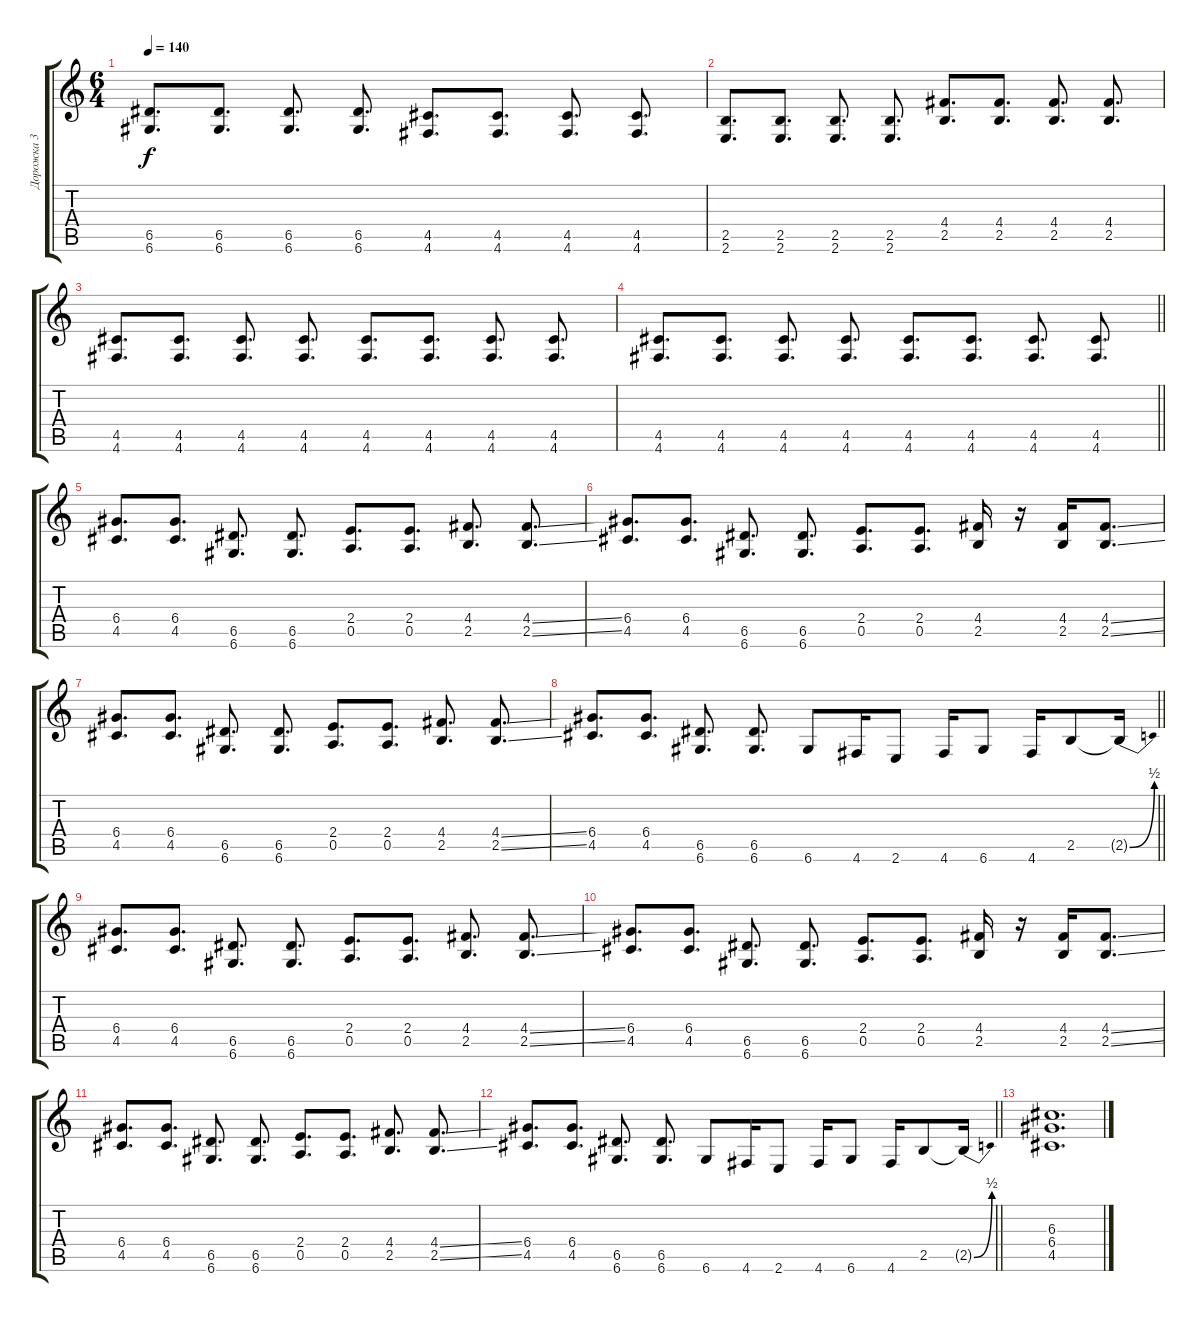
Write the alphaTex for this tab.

\track ("Дорожка 3" "Дорожка 3") {instrument distortionguitar}
\staff {score tabs}
\tuning (E4 B3 G3 D3 A2 D2) {hide}
\ts (6 4)
\tempo 140
\clef g2
\ks c
(6.5 6.6).8{d dy f} (6.5 6.6).8{d} (6.5 6.6).8{d} (6.5 6.6).8{d} (4.5 4.6).8{d} (4.5 4.6).8{d} (4.5 4.6).8{d} (4.5 4.6).8{d} |
(2.5 2.6).8{d} (2.5 2.6).8{d} (2.5 2.6).8{d} (2.5 2.6).8{d} (4.4 2.5).8{d} (4.4 2.5).8{d} (4.4 2.5).8{d} (4.4 2.5).8{d} |
(4.5 4.6).8{d} (4.5 4.6).8{d} (4.5 4.6).8{d} (4.5 4.6).8{d} (4.5 4.6).8{d} (4.5 4.6).8{d} (4.5 4.6).8{d} (4.5 4.6).8{d} |
\barLineRight lightlight
(4.5 4.6).8{d} (4.5 4.6).8{d} (4.5 4.6).8{d} (4.5 4.6).8{d} (4.5 4.6).8{d} (4.5 4.6).8{d} (4.5 4.6).8{d} (4.5 4.6).8{d} |
(6.4 4.5).8{d} (6.4 4.5).8{d} (6.5 6.6).8{d} (6.5 6.6).8{d} (2.4 0.5).8{d} (2.4 0.5).8{d} (4.4 2.5).8{d} (4.4{ss} 2.5{ss}).8{d} |
(6.4 4.5).8{d} (6.4 4.5).8{d} (6.5 6.6).8{d} (6.5 6.6).8{d} (2.4 0.5).8{d} (2.4 0.5).8{d} (4.4 2.5).16 r.16 (4.4 2.5).16 (4.4{ss} 2.5{ss}).8{d} |
(6.4 4.5).8{d} (6.4 4.5).8{d} (6.5 6.6).8{d} (6.5 6.6).8{d} (2.4 0.5).8{d} (2.4 0.5).8{d} (4.4 2.5).8{d} (4.4{ss} 2.5{ss}).8{d} |
\barLineRight lightlight
(6.4 4.5).8{d} (6.4 4.5).8{d} (6.5 6.6).8{d} (6.5 6.6).8{d} 6.6.8 4.6.16 2.6.8 4.6.16 6.6.8 4.6.16 2.5.8 2.5{be (bend 0 0 60 2) t}.16 |
(6.4 4.5).8{d} (6.4 4.5).8{d} (6.5 6.6).8{d} (6.5 6.6).8{d} (2.4 0.5).8{d} (2.4 0.5).8{d} (4.4 2.5).8{d} (4.4{ss} 2.5{ss}).8{d} |
(6.4 4.5).8{d} (6.4 4.5).8{d} (6.5 6.6).8{d} (6.5 6.6).8{d} (2.4 0.5).8{d} (2.4 0.5).8{d} (4.4 2.5).16 r.16 (4.4 2.5).16 (4.4{ss} 2.5{ss}).8{d} |
(6.4 4.5).8{d} (6.4 4.5).8{d} (6.5 6.6).8{d} (6.5 6.6).8{d} (2.4 0.5).8{d} (2.4 0.5).8{d} (4.4 2.5).8{d} (4.4{ss} 2.5{ss}).8{d} |
\barLineRight lightlight
(6.4 4.5).8{d} (6.4 4.5).8{d} (6.5 6.6).8{d} (6.5 6.6).8{d} 6.6.8 4.6.16 2.6.8 4.6.16 6.6.8 4.6.16 2.5.8 2.5{be (bend 0 0 60 2) t}.16 |
(6.3 6.4 4.5).1{d}
